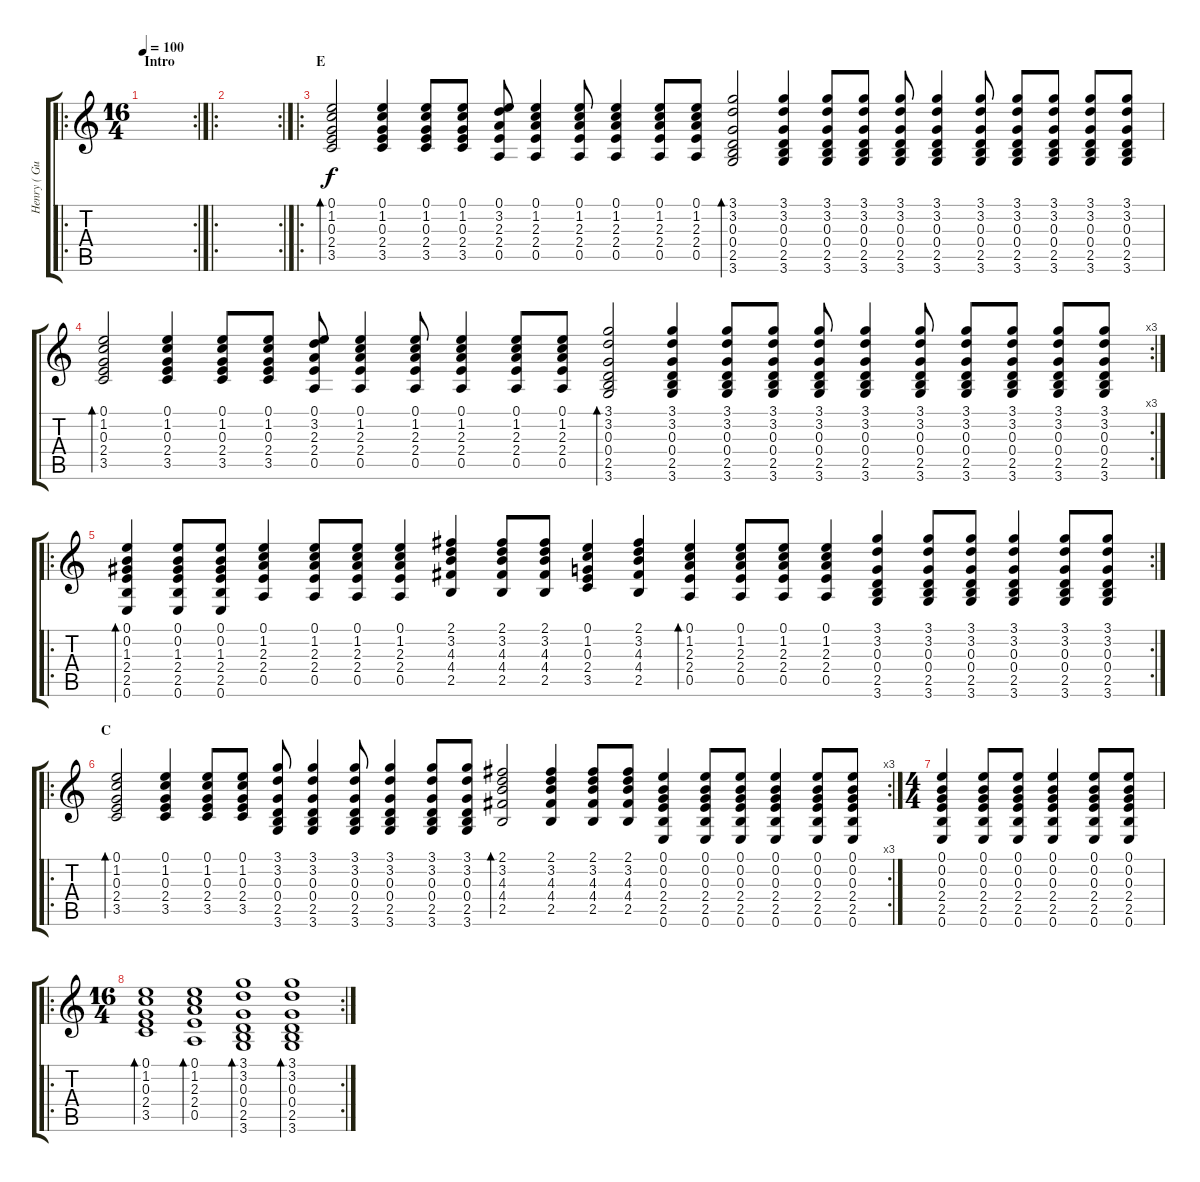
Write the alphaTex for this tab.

\track ("Henry ( Guitarra Acustica Nylon )" "Henry ( Gu") {instrument acousticguitarnylon}
\staff {score tabs}
\tuning (E4 B3 G3 D3 A2 E2) {hide}
\ro
\rc 2
\ts (16 4)
\section ("" "Intro")
\tempo 100
\clef g2
\ks c
|
\ro
\rc 2
|
\ro
\section ("" "E")
(0.1 1.2 0.3 2.4 3.5).2{bd 60} (0.1 1.2 0.3 2.4 3.5).4 (0.1 1.2 0.3 2.4 3.5).8 (0.1 1.2 0.3 2.4 3.5).8 (0.1 3.2 2.3 2.4 0.5).8 (0.1 1.2 2.3 2.4 0.5).4 (0.1 1.2 2.3 2.4 0.5).8 (0.1 1.2 2.3 2.4 0.5).4 (0.1 1.2 2.3 2.4 0.5).8 (0.1 1.2 2.3 2.4 0.5).8 (3.1 3.2 0.3 0.4 2.5 3.6).2{bd 60} (3.1 3.2 0.3 0.4 2.5 3.6).4 (3.1 3.2 0.3 0.4 2.5 3.6).8 (3.1 3.2 0.3 0.4 2.5 3.6).8 (3.1 3.2 0.3 0.4 2.5 3.6).8 (3.1 3.2 0.3 0.4 2.5 3.6).4 (3.1 3.2 0.3 0.4 2.5 3.6).8 (3.1 3.2 0.3 0.4 2.5 3.6).8 (3.1 3.2 0.3 0.4 2.5 3.6).8 (3.1 3.2 0.3 0.4 2.5 3.6).8 (3.1 3.2 0.3 0.4 2.5 3.6).8 |
\rc 3
(0.1 1.2 0.3 2.4 3.5).2{bd 60} (0.1 1.2 0.3 2.4 3.5).4 (0.1 1.2 0.3 2.4 3.5).8 (0.1 1.2 0.3 2.4 3.5).8 (0.1 3.2 2.3 2.4 0.5).8 (0.1 1.2 2.3 2.4 0.5).4 (0.1 1.2 2.3 2.4 0.5).8 (0.1 1.2 2.3 2.4 0.5).4 (0.1 1.2 2.3 2.4 0.5).8 (0.1 1.2 2.3 2.4 0.5).8 (3.1 3.2 0.3 0.4 2.5 3.6).2{bd 60} (3.1 3.2 0.3 0.4 2.5 3.6).4 (3.1 3.2 0.3 0.4 2.5 3.6).8 (3.1 3.2 0.3 0.4 2.5 3.6).8 (3.1 3.2 0.3 0.4 2.5 3.6).8 (3.1 3.2 0.3 0.4 2.5 3.6).4 (3.1 3.2 0.3 0.4 2.5 3.6).8 (3.1 3.2 0.3 0.4 2.5 3.6).8 (3.1 3.2 0.3 0.4 2.5 3.6).8 (3.1 3.2 0.3 0.4 2.5 3.6).8 (3.1 3.2 0.3 0.4 2.5 3.6).8 |
\ro
\rc 2
(0.1 0.2 1.3 2.4 2.5 0.6).4{bd 60} (0.1 0.2 1.3 2.4 2.5 0.6).8 (0.1 0.2 1.3 2.4 2.5 0.6).8 (0.1 1.2 2.3 2.4 0.5).4 (0.1 1.2 2.3 2.4 0.5).8 (0.1 1.2 2.3 2.4 0.5).8 (0.1 1.2 2.3 2.4 0.5).4 (2.1 3.2 4.3 4.4 2.5).4 (2.1 3.2 4.3 4.4 2.5).8 (2.1 3.2 4.3 4.4 2.5).8 (0.1 1.2 0.3 2.4 3.5).4 (2.1 3.2 4.3 4.4 2.5).4 (0.1 1.2 2.3 2.4 0.5).4{bd 60} (0.1 1.2 2.3 2.4 0.5).8 (0.1 1.2 2.3 2.4 0.5).8 (0.1 1.2 2.3 2.4 0.5).4 (3.1 3.2 0.3 0.4 2.5 3.6).4 (3.1 3.2 0.3 0.4 2.5 3.6).8 (3.1 3.2 0.3 0.4 2.5 3.6).8 (3.1 3.2 0.3 0.4 2.5 3.6).4 (3.1 3.2 0.3 0.4 2.5 3.6).8 (3.1 3.2 0.3 0.4 2.5 3.6).8 |
\ro
\rc 3
\section ("" "C")
(0.1 1.2 0.3 2.4 3.5).2{bd 60} (0.1 1.2 0.3 2.4 3.5).4 (0.1 1.2 0.3 2.4 3.5).8 (0.1 1.2 0.3 2.4 3.5).8 (3.1 3.2 0.3 0.4 2.5 3.6).8 (3.1 3.2 0.3 0.4 2.5 3.6).4 (3.1 3.2 0.3 0.4 2.5 3.6).8 (3.1 3.2 0.3 0.4 2.5 3.6).4 (3.1 3.2 0.3 0.4 2.5 3.6).8 (3.1 3.2 0.3 0.4 2.5 3.6).8 (2.1 3.2 4.3 4.4 2.5).2{bd 60} (2.1 3.2 4.3 4.4 2.5).4 (2.1 3.2 4.3 4.4 2.5).8 (2.1 3.2 4.3 4.4 2.5).8 (0.1 0.2 0.3 2.4 2.5 0.6).4 (0.1 0.2 0.3 2.4 2.5 0.6).8 (0.1 0.2 0.3 2.4 2.5 0.6).8 (0.1 0.2 0.3 2.4 2.5 0.6).4 (0.1 0.2 0.3 2.4 2.5 0.6).8 (0.1 0.2 0.3 2.4 2.5 0.6).8 |
\ts (4 4)
(0.1 0.2 0.3 2.4 2.5 0.6).4 (0.1 0.2 0.3 2.4 2.5 0.6).8 (0.1 0.2 0.3 2.4 2.5 0.6).8 (0.1 0.2 0.3 2.4 2.5 0.6).4 (0.1 0.2 0.3 2.4 2.5 0.6).8 (0.1 0.2 0.3 2.4 2.5 0.6).8 |
\ro
\rc 2
\ts (16 4)
(0.1 1.2 0.3 2.4 3.5).1{bd 60} (0.1 1.2 2.3 2.4 0.5).1{bd 60} (3.1 3.2 0.3 0.4 2.5 3.6).1{bd 60} (3.1 3.2 0.3 0.4 2.5 3.6).1{bd 60}
